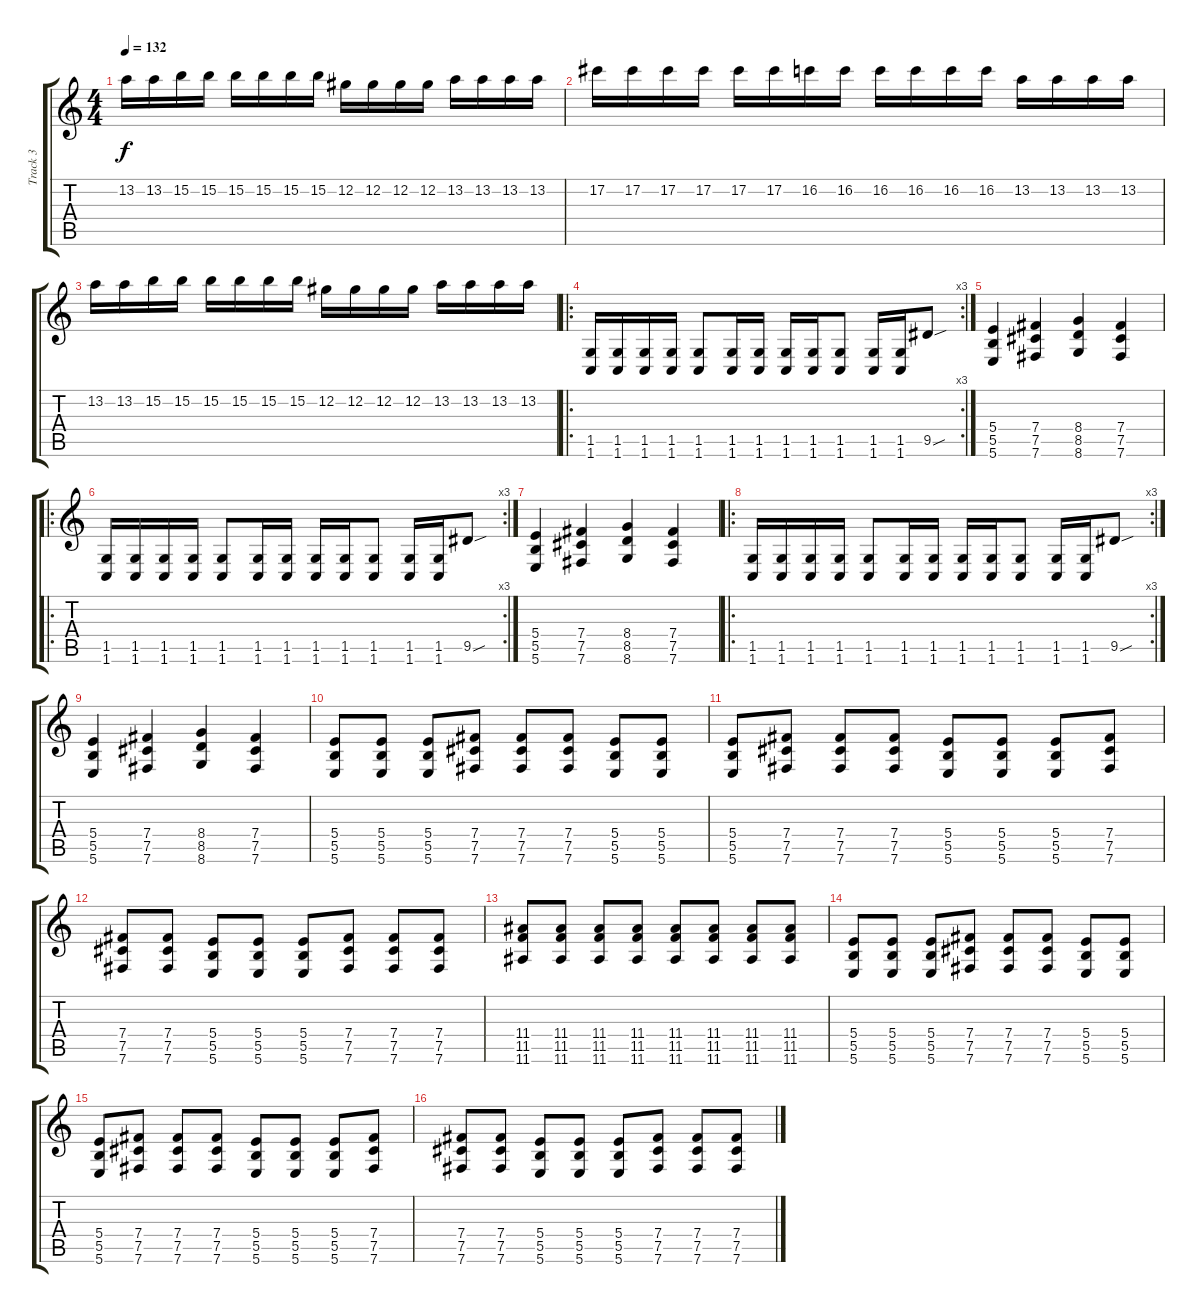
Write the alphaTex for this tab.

\track ("Track 3" "Track 3") {instrument distortionguitar}
\staff {score tabs}
\tuning (Db4 Ab3 E3 B2 Gb2 B1) {hide}
\ts (4 4)
\tempo 132
\clef g2
\ks c
13.2.16{dy f} 13.2.16 15.2.16 15.2.16 15.2.16 15.2.16 15.2.16 15.2.16 12.2.16 12.2.16 12.2.16 12.2.16 13.2.16 13.2.16 13.2.16 13.2.16 |
17.2.16 17.2.16 17.2.16 17.2.16 17.2.16 17.2.16 16.2.16 16.2.16 16.2.16 16.2.16 16.2.16 16.2.16 13.2.16 13.2.16 13.2.16 13.2.16 |
13.2.16 13.2.16 15.2.16 15.2.16 15.2.16 15.2.16 15.2.16 15.2.16 12.2.16 12.2.16 12.2.16 12.2.16 13.2.16 13.2.16 13.2.16 13.2.16 |
\ro
\rc 3
(1.5 1.6).16 (1.5 1.6).16 (1.5 1.6).16 (1.5 1.6).16 (1.5 1.6).8 (1.5 1.6).16 (1.5 1.6).16 (1.5 1.6).16 (1.5 1.6).16 (1.5 1.6).8 (1.5 1.6).16 (1.5 1.6).16 9.5{sou}.8 |
(5.4 5.5 5.6).4 (7.4 7.5 7.6).4 (8.4 8.5 8.6).4 (7.4 7.5 7.6).4 |
\ro
\rc 3
(1.5 1.6).16 (1.5 1.6).16 (1.5 1.6).16 (1.5 1.6).16 (1.5 1.6).8 (1.5 1.6).16 (1.5 1.6).16 (1.5 1.6).16 (1.5 1.6).16 (1.5 1.6).8 (1.5 1.6).16 (1.5 1.6).16 9.5{sou}.8 |
(5.4 5.5 5.6).4 (7.4 7.5 7.6).4 (8.4 8.5 8.6).4 (7.4 7.5 7.6).4 |
\ro
\rc 3
(1.5 1.6).16 (1.5 1.6).16 (1.5 1.6).16 (1.5 1.6).16 (1.5 1.6).8 (1.5 1.6).16 (1.5 1.6).16 (1.5 1.6).16 (1.5 1.6).16 (1.5 1.6).8 (1.5 1.6).16 (1.5 1.6).16 9.5{sou}.8 |
(5.4 5.5 5.6).4 (7.4 7.5 7.6).4 (8.4 8.5 8.6).4 (7.4 7.5 7.6).4 |
(5.4 5.5 5.6).8 (5.4 5.5 5.6).8 (5.4 5.5 5.6).8 (7.4 7.5 7.6).8 (7.4 7.5 7.6).8 (7.4 7.5 7.6).8 (5.4 5.5 5.6).8 (5.4 5.5 5.6).8 |
(5.4 5.5 5.6).8 (7.4 7.5 7.6).8 (7.4 7.5 7.6).8 (7.4 7.5 7.6).8 (5.4 5.5 5.6).8 (5.4 5.5 5.6).8 (5.4 5.5 5.6).8 (7.4 7.5 7.6).8 |
(7.4 7.5 7.6).8 (7.4 7.5 7.6).8 (5.4 5.5 5.6).8 (5.4 5.5 5.6).8 (5.4 5.5 5.6).8 (7.4 7.5 7.6).8 (7.4 7.5 7.6).8 (7.4 7.5 7.6).8 |
(11.4 11.5 11.6).8 (11.4 11.5 11.6).8 (11.4 11.5 11.6).8 (11.4 11.5 11.6).8 (11.4 11.5 11.6).8 (11.4 11.5 11.6).8 (11.4 11.5 11.6).8 (11.4 11.5 11.6).8 |
(5.4 5.5 5.6).8 (5.4 5.5 5.6).8 (5.4 5.5 5.6).8 (7.4 7.5 7.6).8 (7.4 7.5 7.6).8 (7.4 7.5 7.6).8 (5.4 5.5 5.6).8 (5.4 5.5 5.6).8 |
(5.4 5.5 5.6).8 (7.4 7.5 7.6).8 (7.4 7.5 7.6).8 (7.4 7.5 7.6).8 (5.4 5.5 5.6).8 (5.4 5.5 5.6).8 (5.4 5.5 5.6).8 (7.4 7.5 7.6).8 |
(7.4 7.5 7.6).8 (7.4 7.5 7.6).8 (5.4 5.5 5.6).8 (5.4 5.5 5.6).8 (5.4 5.5 5.6).8 (7.4 7.5 7.6).8 (7.4 7.5 7.6).8 (7.4 7.5 7.6).8
